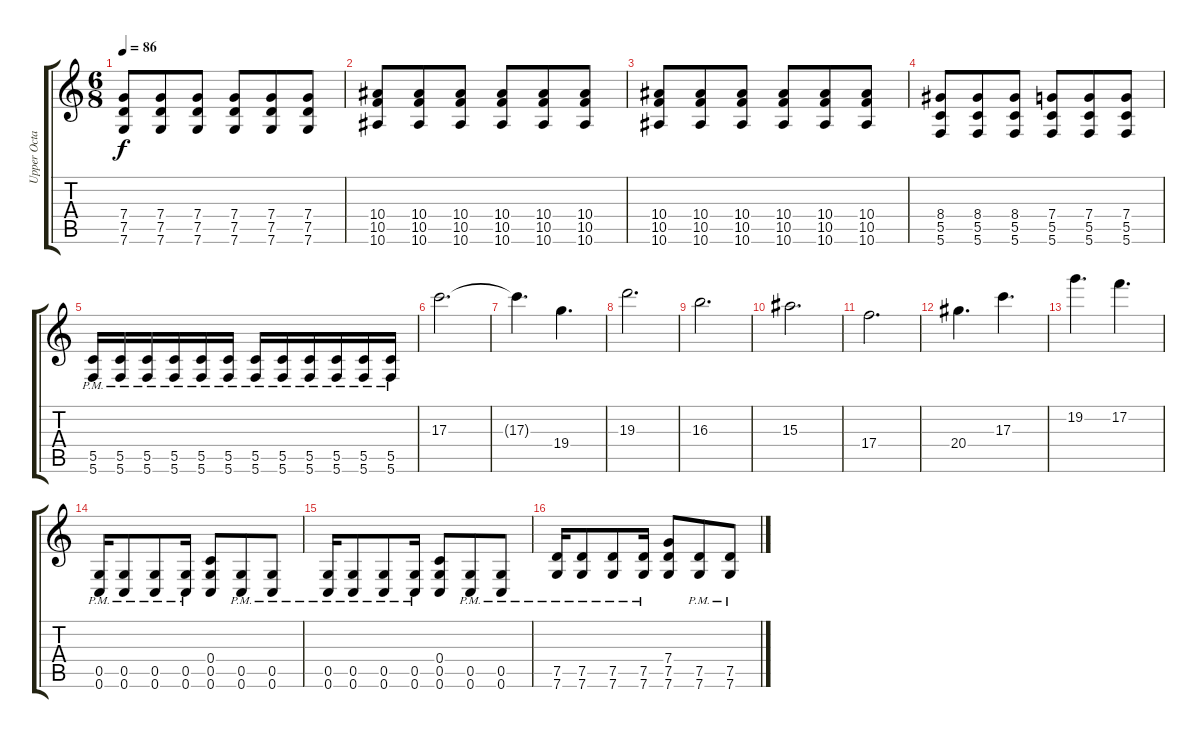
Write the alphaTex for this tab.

\track ("Upper Octave" "Upper Octa") {instrument acousticguitarsteel}
\staff {score tabs}
\tuning (E4 C4 G3 C3 G2 C2) {hide}
\ts (6 8)
\tempo 86
\clef g2
\ks c
(7.4 7.5 7.6).8{dy f} (7.4 7.5 7.6).8 (7.4 7.5 7.6).8 (7.4 7.5 7.6).8 (7.4 7.5 7.6).8 (7.4 7.5 7.6).8 |
(10.4 10.5 10.6).8 (10.4 10.5 10.6).8 (10.4 10.5 10.6).8 (10.4 10.5 10.6).8 (10.4 10.5 10.6).8 (10.4 10.5 10.6).8 |
(10.4 10.5 10.6).8 (10.4 10.5 10.6).8 (10.4 10.5 10.6).8 (10.4 10.5 10.6).8 (10.4 10.5 10.6).8 (10.4 10.5 10.6).8 |
(8.4 5.5 5.6).8 (8.4 5.5 5.6).8 (8.4 5.5 5.6).8 (7.4 5.5 5.6).8 (7.4 5.5 5.6).8 (7.4 5.5 5.6).8 |
(5.5{pm} 5.6{pm}).16 (5.5{pm} 5.6{pm}).16 (5.5{pm} 5.6{pm}).16 (5.5{pm} 5.6{pm}).16 (5.5{pm} 5.6{pm}).16 (5.5{pm} 5.6{pm}).16 (5.5{pm} 5.6{pm}).16 (5.5{pm} 5.6{pm}).16 (5.5{pm} 5.6{pm}).16 (5.5{pm} 5.6{pm}).16 (5.5{pm} 5.6{pm}).16 (5.5{pm} 5.6{pm}).16 |
17.3.2{d volume 16 instrument overdrivenguitar} |
17.3{t}.4{d} 19.4.4{d} |
19.3.2{d} |
16.3.2{d} |
15.3.2{d} |
17.4.2{d} |
20.4.4{d} 17.3.4{d} |
19.2.4{d} 17.2.4{d} |
(0.5 0.6{pm}).16{volume 12 instrument distortionguitar} (0.5 0.6{pm}).8 (0.5 0.6{pm}).8 (0.5 0.6{pm}).16 (0.4 0.5 0.6).8 (0.5 0.6{pm}).8 (0.5 0.6{pm}).8 |
(0.5 0.6{pm}).16 (0.5 0.6{pm}).8 (0.5 0.6{pm}).8 (0.5 0.6{pm}).16 (0.4 0.5 0.6).8 (0.5 0.6{pm}).8 (0.5 0.6{pm}).8 |
(7.5 7.6{pm}).16 (7.5 7.6{pm}).8 (7.5 7.6{pm}).8 (7.5 7.6{pm}).16 (7.4 7.5 7.6).8 (7.5 7.6{pm}).8 (7.5 7.6{pm}).8
